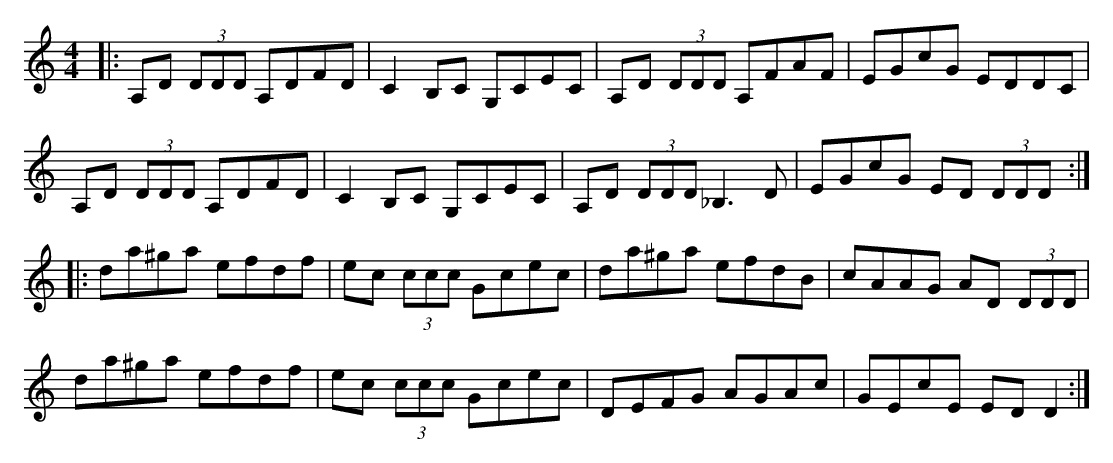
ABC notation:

X:1
M:4/4
K:Ddor
|:A,D (3DDD A,DFD|C2B,C G,CEC|A,D (3DDD A,FAF|EGcG EDDC|
A,D (3DDD A,DFD|C2B,C G,CEC|A,D (3DDD _B,3D|EGcG ED (3DDD:|
|:da^ga efdf|ec (3ccc Gcec|da^ga efdB|cAAG AD (3DDD|
da^ga efdf|ec (3ccc Gcec|DEFG AGAc|GEcE ED D2:|
